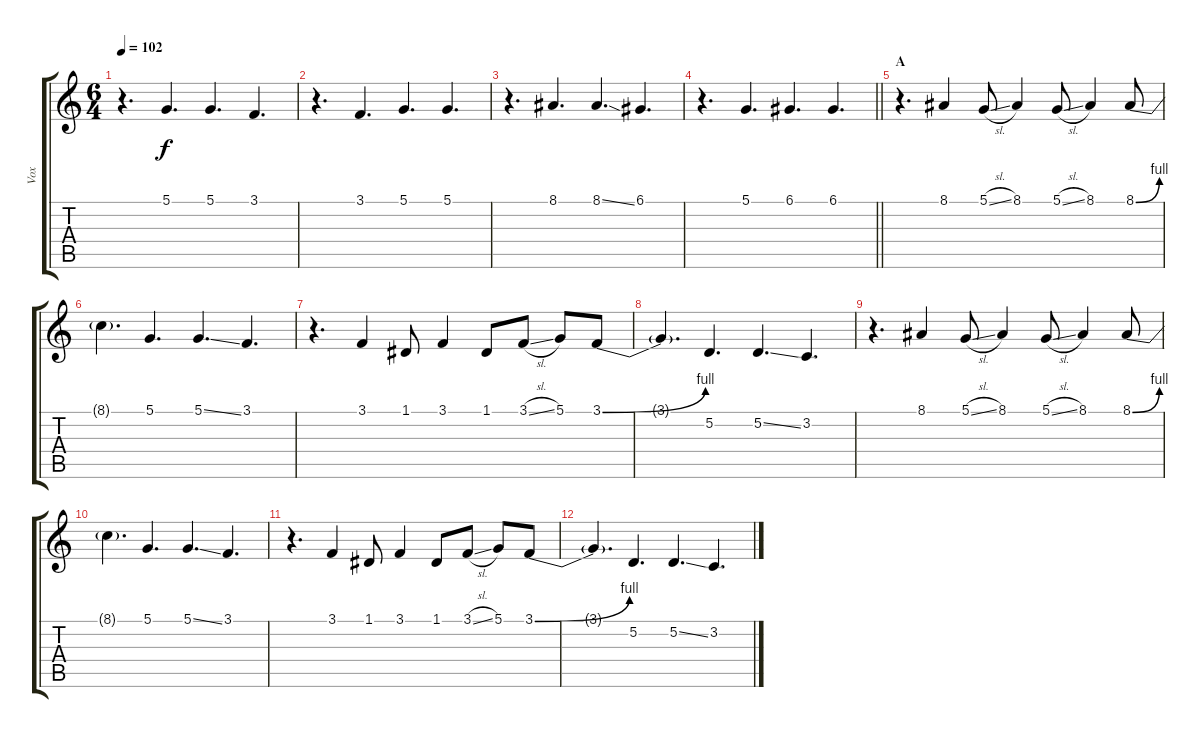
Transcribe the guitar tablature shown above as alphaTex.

\track ("Vox" "Vox") {instrument lead2sawtooth}
\staff {score tabs}
\tuning (D4 A3 F3 C3 G2 C2) {hide}
\ts (6 4)
\tempo 102
\clef g2
\ks c
r.4{d dy f} 5.1.4{d} 5.1.4{d} 3.1.4{d} |
r.4{d} 3.1.4{d} 5.1.4{d} 5.1.4{d} |
r.4{d} 8.1.4{d} 8.1{ss}.4{d} 6.1.4{d} |
\barLineRight lightlight
r.4{d} 5.1.4{d} 6.1.4{d} 6.1.4{d} |
\section ("" "A")
r.4{d} 8.1.4 5.1{sl}.8 8.1.4 5.1{sl}.8 8.1.4 8.1{be (bend 0 0 60 4)}.8 |
8.1{t}.4{d} 5.1.4{d} 5.1{ss}.4{d} 3.1.4{d} |
r.4{d} 3.1.4 1.1.8 3.1.4 1.1.8 3.1{sl}.8 5.1.8 3.1{be (bend 0 0 60 4)}.8 |
3.1{t}.4{d} 5.2.4{d} 5.2{ss}.4{d} 3.2.4{d} |
r.4{d} 8.1.4 5.1{sl}.8 8.1.4 5.1{sl}.8 8.1.4 8.1{be (bend 0 0 60 4)}.8 |
8.1{t}.4{d} 5.1.4{d} 5.1{ss}.4{d} 3.1.4{d} |
r.4{d} 3.1.4 1.1.8 3.1.4 1.1.8 3.1{sl}.8 5.1.8 3.1{be (bend 0 0 60 4)}.8 |
3.1{t}.4{d} 5.2.4{d} 5.2{ss}.4{d} 3.2.4{d}
